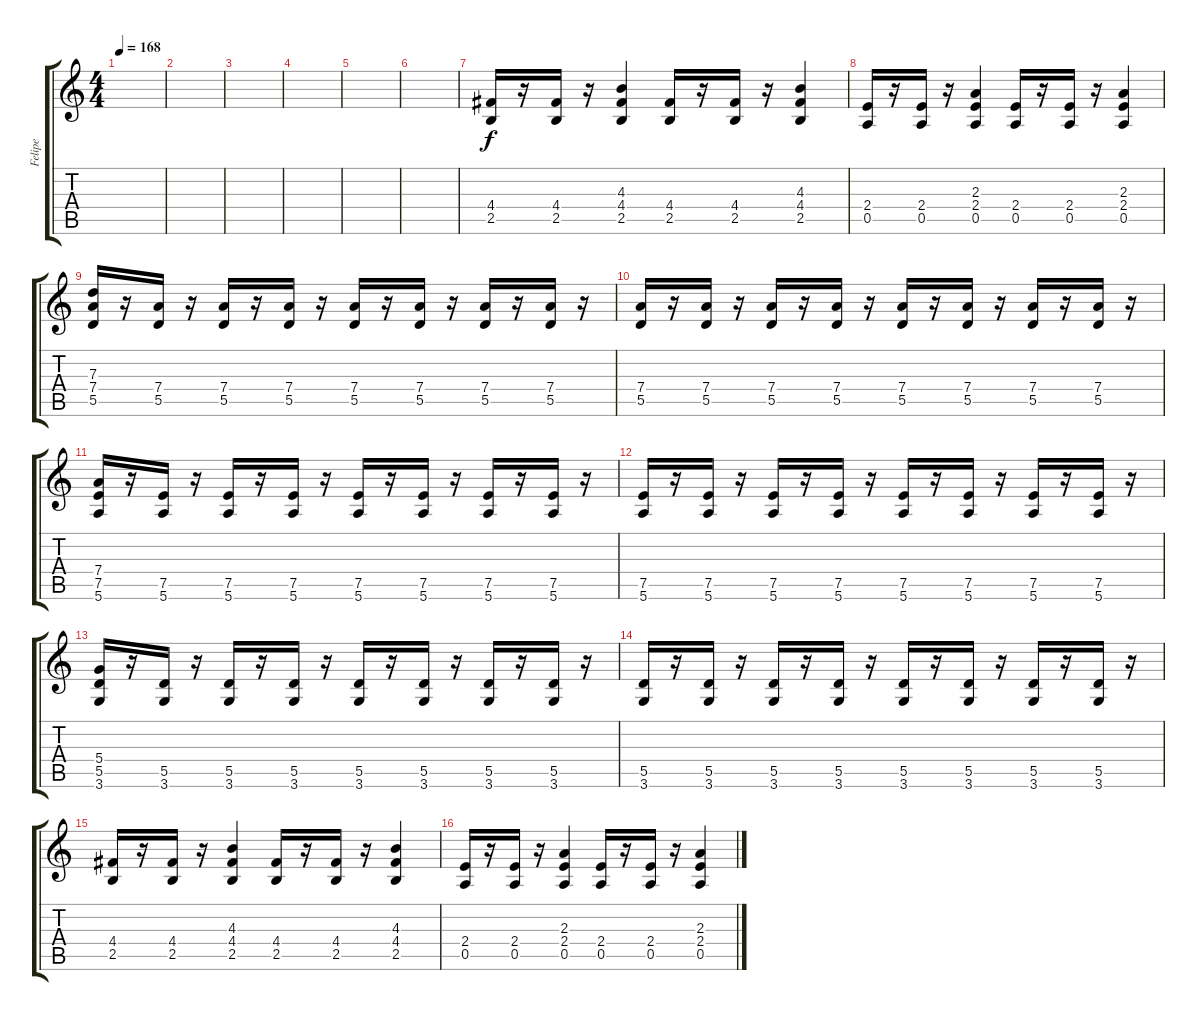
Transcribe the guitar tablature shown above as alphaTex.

\track ("Felipe" "Felipe") {instrument distortionguitar}
\staff {score tabs}
\tuning (E4 B3 G3 D3 A2 E2) {hide}
\ts (4 4)
\tempo 168
\clef g2
\ks c
|
|
|
|
|
|
(4.4 2.5).16 r.16 (4.4 2.5).16 r.16 (4.3 4.4 2.5).4 (4.4 2.5).16 r.16 (4.4 2.5).16 r.16 (4.3 4.4 2.5).4 |
(2.4 0.5).16 r.16 (2.4 0.5).16 r.16 (2.3 2.4 0.5).4 (2.4 0.5).16 r.16 (2.4 0.5).16 r.16 (2.3 2.4 0.5).4 |
(7.3 7.4 5.5).16 r.16 (7.4 5.5).16 r.16 (7.4 5.5).16 r.16 (7.4 5.5).16 r.16 (7.4 5.5).16 r.16 (7.4 5.5).16 r.16 (7.4 5.5).16 r.16 (7.4 5.5).16 r.16 |
(7.4 5.5).16 r.16 (7.4 5.5).16 r.16 (7.4 5.5).16 r.16 (7.4 5.5).16 r.16 (7.4 5.5).16 r.16 (7.4 5.5).16 r.16 (7.4 5.5).16 r.16 (7.4 5.5).16 r.16 |
(7.4 7.5 5.6).16 r.16 (7.5 5.6).16 r.16 (7.5 5.6).16 r.16 (7.5 5.6).16 r.16 (7.5 5.6).16 r.16 (7.5 5.6).16 r.16 (7.5 5.6).16 r.16 (7.5 5.6).16 r.16 |
(7.5 5.6).16 r.16 (7.5 5.6).16 r.16 (7.5 5.6).16 r.16 (7.5 5.6).16 r.16 (7.5 5.6).16 r.16 (7.5 5.6).16 r.16 (7.5 5.6).16 r.16 (7.5 5.6).16 r.16 |
(5.4 5.5 3.6).16 r.16 (5.5 3.6).16 r.16 (5.5 3.6).16 r.16 (5.5 3.6).16 r.16 (5.5 3.6).16 r.16 (5.5 3.6).16 r.16 (5.5 3.6).16 r.16 (5.5 3.6).16 r.16 |
(5.5 3.6).16 r.16 (5.5 3.6).16 r.16 (5.5 3.6).16 r.16 (5.5 3.6).16 r.16 (5.5 3.6).16 r.16 (5.5 3.6).16 r.16 (5.5 3.6).16 r.16 (5.5 3.6).16 r.16 |
(4.4 2.5).16 r.16 (4.4 2.5).16 r.16 (4.3 4.4 2.5).4 (4.4 2.5).16 r.16 (4.4 2.5).16 r.16 (4.3 4.4 2.5).4 |
(2.4 0.5).16 r.16 (2.4 0.5).16 r.16 (2.3 2.4 0.5).4 (2.4 0.5).16 r.16 (2.4 0.5).16 r.16 (2.3 2.4 0.5).4
